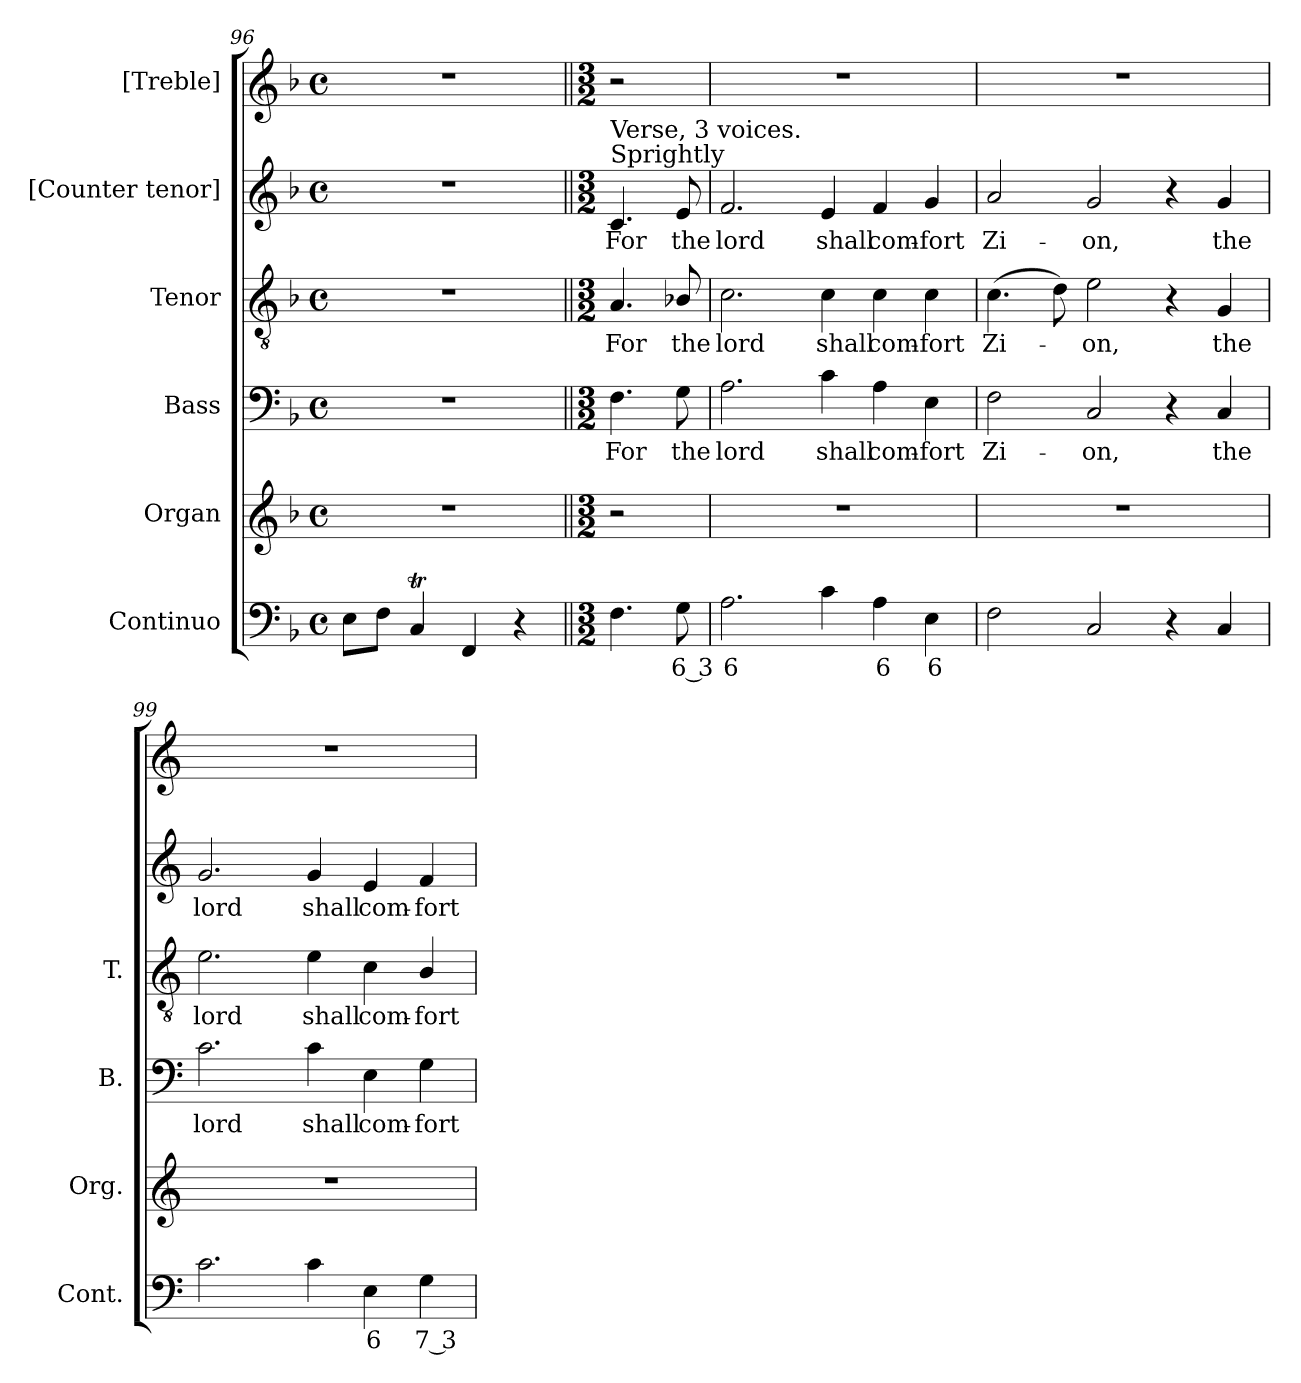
**kern	**text	**kern	**kern	**text	**kern	**text	**kern	**text	**kern
*part6	*part6	*part5	*part4	*part4	*part3	*part3	*part2	*part2	*part1
*staff6	*staff6	*staff5	*staff4	*staff4	*staff3	*staff3	*staff2	*staff2	*staff1
*I"Continuo	*	*I"Organ	*I"Bass	*	*I"Tenor	*	*I"[Counter tenor]	*	*I"[Treble]
*I'Cont.	*	*I'Org.	*I'B.	*	*I'T.	*	*	*	*
*clefF4	*	*clefG2	*clefF4	*	*clefGv2	*	*clefG2	*	*clefG2
*	*	*	*	*	*ITrd7c12	*	*	*	*
*k[b-]	*	*k[b-]	*k[b-]	*	*k[b-]	*	*k[b-]	*	*k[b-]
*F:	*	*F:	*F:	*	*F:	*	*F:	*	*F:
*M4/4	*	*M4/4	*M4/4	*	*M4/4	*	*M4/4	*	*M4/4
*met(c)	*	*met(c)	*met(c)	*	*met(c)	*	*met(c)	*	*met(c)
=96	=96	=96	=96	=96	=96	=96	=96	=96	=96
8Ei\L	.	1r	1r	.	1r	.	1r	.	1r
8Fi\J	.	.	.	.	.	.	.	.	.
4CTi/	.	.	.	.	.	.	.	.	.
4FFi/	.	.	.	.	.	.	.	.	.
4r	.	.	.	.	.	.	.	.	.
!!LO:PB:g=z
=96||	=96||	=96||	=96||	=96||	=96||	=96||	=96||	=96||	=96||
*k[]	*	*k[]	*k[]	*	*k[]	*	*k[]	*	*k[]
*C:	*	*C:	*C:	*	*C:	*	*C:	*	*C:
*M3/2	*	*M3/2	*M3/2	*	*M3/2	*	*M3/2	*	*M3/2
!	!	!	!	!LO:LY:b:color=#000000	!	!	!	!	!
!	!	!	!	!	!	!LO:LY:b:color=#000000	!	!	!
!	!	!	!	!	!	!	!LO:TX:a:t=Sprightly	!	!
!	!	!	!	!	!	!	!LO:TX:t=Verse, 3 voices.	!	!
!	!	!	!	!	!	!	!	!LO:LY:b:color=#000000	!
4.Fi\	.	2r	4.Fi\	For	4.AAi/	For	4.ci/	For	2r
!	!LO:LY:b:color=#000000	!	!	!	!	!	!	!	!
!	!	!	!	!LO:LY:b:color=#000000	!	!	!	!	!
!	!	!	!	!	!	!LO:LY:b:color=#000000	!	!	!
!	!	!	!	!	!	!	!	!LO:LY:b:color=#000000	!
8Gi\	6 3	.	8Gi\	the	8BB-Xi/	the	8ei/	the	.
=97	=97	=97	=97	=97	=97	=97	=97	=97	=97
!	!LO:LY:b:color=#000000	!LO:N:vis=1	!	!	!	!	!	!	!
!	!	!	!	!LO:LY:b:color=#000000	!	!	!	!	!
!	!	!	!	!	!	!LO:LY:b:color=#000000	!	!	!
!	!	!	!	!	!	!	!	!LO:LY:b:color=#000000	!LO:N:vis=1
2.Ai\	6	1.r	2.Ai\	lord	2.Ci\	lord	2.fi/	lord	1.r
!	!	!	!	!LO:LY:b:color=#000000	!	!	!	!	!
!	!	!	!	!	!	!LO:LY:b:color=#000000	!	!	!
!	!	!	!	!	!	!	!	!LO:LY:b:color=#000000	!
4ci\	.	.	4ci\	shall	4Ci\	shall	4ei/	shall	.
!	!LO:LY:b:color=#000000	!	!	!	!	!	!	!	!
!	!	!	!	!LO:LY:b:color=#000000	!	!	!	!	!
!	!	!	!	!	!	!LO:LY:b:color=#000000	!	!	!
!	!	!	!	!	!	!	!	!LO:LY:b:color=#000000	!
4Ai\	6	.	4Ai\	com-	4Ci\	com-	4fi/	com-	.
!	!LO:LY:b:color=#000000	!	!	!	!	!	!	!	!
!	!	!	!	!LO:LY:b:color=#000000	!	!	!	!	!
!	!	!	!	!	!	!LO:LY:b:color=#000000	!	!	!
!	!	!	!	!	!	!	!	!LO:LY:b:color=#000000	!
4Ei\	6	.	4Ei\	-fort	4Ci\	-fort	4gi/	-fort	.
=98	=98	=98	=98	=98	=98	=98	=98	=98	=98
!	!	!LO:N:vis=1	!	!	!	!	!	!	!
!	!	!	!	!LO:LY:b:color=#000000	!	!	!	!	!
!	!	!	!	!	!	!LO:LY:b:color=#000000	!	!	!
!	!	!	!	!	!	!	!	!LO:LY:b:color=#000000	!LO:N:vis=1
2Fi\	.	1.r	2Fi\	Zi-	(4.Ci\	Zi-	2ai/	Zi-	1.r
.	.	.	.	.	8Di\)	.	.	.	.
!	!	!	!	!LO:LY:b:color=#000000	!	!	!	!	!
!	!	!	!	!	!	!LO:LY:b:color=#000000	!	!	!
!	!	!	!	!	!	!	!	!LO:LY:b:color=#000000	!
2Ci/	.	.	2Ci/	-on,	2Ei\	-on,	2gi/	-on,	.
4r	.	.	4r	.	4r	.	4r	.	.
!	!	!	!	!LO:LY:b:color=#000000	!	!	!	!	!
!	!	!	!	!	!	!LO:LY:b:color=#000000	!	!	!
!	!	!	!	!	!	!	!	!LO:LY:b:color=#000000	!
4Ci/	.	.	4Ci/	the	4GGi/	the	4gi/	the	.
=99	=99	=99	=99	=99	=99	=99	=99	=99	=99
!	!	!LO:N:vis=1	!	!	!	!	!	!	!
!	!	!	!	!LO:LY:b:color=#000000	!	!	!	!	!
!	!	!	!	!	!	!LO:LY:b:color=#000000	!	!	!
!	!	!	!	!	!	!	!	!LO:LY:b:color=#000000	!LO:N:vis=1
2.ci\	.	1.r	2.ci\	lord	2.Ei\	lord	2.gi/	lord	1.r
!	!	!	!	!LO:LY:b:color=#000000	!	!	!	!	!
!	!	!	!	!	!	!LO:LY:b:color=#000000	!	!	!
!	!	!	!	!	!	!	!	!LO:LY:b:color=#000000	!
4ci\	.	.	4ci\	shall	4Ei\	shall	4gi/	shall	.
!	!LO:LY:b:color=#000000	!	!	!	!	!	!	!	!
!	!	!	!	!LO:LY:b:color=#000000	!	!	!	!	!
!	!	!	!	!	!	!LO:LY:b:color=#000000	!	!	!
!	!	!	!	!	!	!	!	!LO:LY:b:color=#000000	!
4Ei\	6	.	4Ei\	com-	4Ci\	com-	4ei/	com-	.
!	!LO:LY:b:color=#000000	!	!	!	!	!	!	!	!
!	!	!	!	!LO:LY:b:color=#000000	!	!	!	!	!
!	!	!	!	!	!	!LO:LY:b:color=#000000	!	!	!
!	!	!	!	!	!	!	!	!LO:LY:b:color=#000000	!
4Gi\	7 3	.	4Gi\	-fort	4BBi/	-fort	4fi/	-fort	.
=	=	=	=	=	=	=	=	=	=
*-	*-	*-	*-	*-	*-	*-	*-	*-	*-
